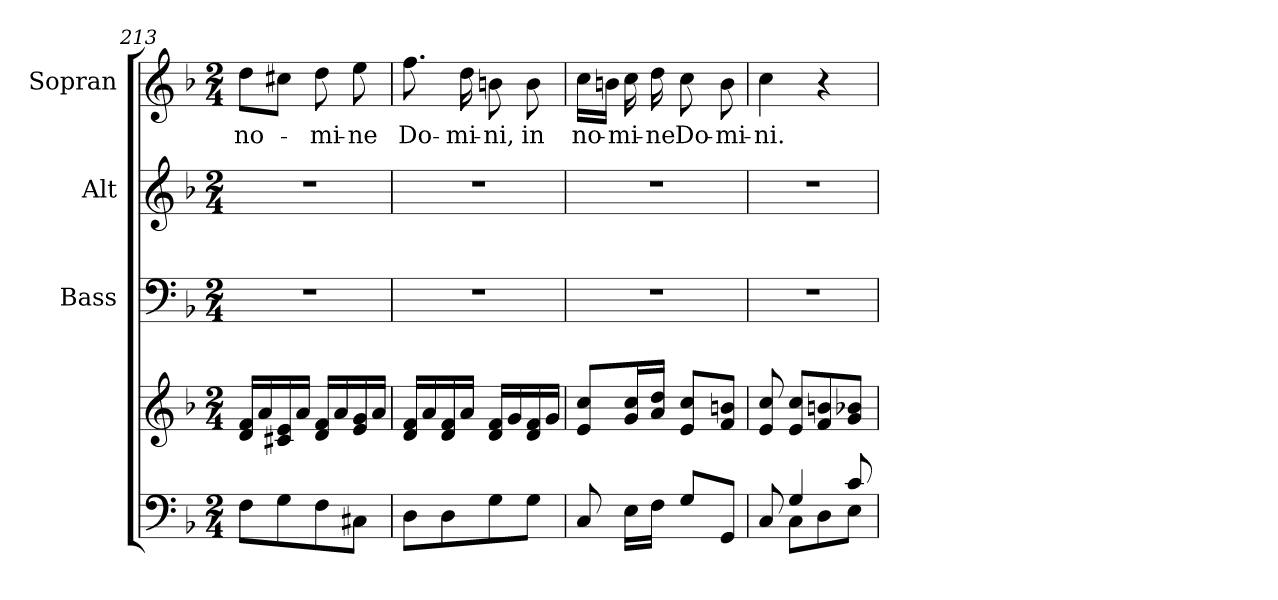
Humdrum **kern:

**kern	**kern	**kern	**kern	**kern	**text
*part4	*part4	*part3	*part2	*part1	*part1
*staff5	*staff4	*staff3	*staff2	*staff1	*staff1
*	*	*I"Bass	*I"Alt	*I"Sopran	*
*	*	*I'B.	*I'A.	*I'S.	*
!!LO:LB:g=z
*clefF4	*clefG2	*clefF4	*clefG2	*clefG2	*
*k[b-]	*k[b-]	*k[b-]	*k[b-]	*k[b-]	*
*F:	*F:	*F:	*F:	*F:	*
*M2/4	*M2/4	*M2/4	*M2/4	*M2/4	*
=213	=213	=213	=213	=213	=213
!	!	!	!	!	!LO:LY:b
8F\L	16d/ 16f/LL	2r	2r	8dd\L	no-
.	16a/	.	.	.	.
8G\	16c#X/ 16e/	.	.	8cc#X\J	.
.	16a/JJ	.	.	.	.
!	!	!	!	!	!LO:LY:b
8F\	16d/ 16f/LL	.	.	8dd\	-mi-
.	16a/	.	.	.	.
!	!	!	!	!	!LO:LY:b
8C#X\J	16e/ 16g/	.	.	8ee\	-ne
.	16a/JJ	.	.	.	.
=214	=214	=214	=214	=214	=214
!	!	!	!	!	!LO:LY:b
8D\L	16d/ 16f/LL	2r	2r	8.ff\	Do-
.	16a/	.	.	.	.
8D\	16d/ 16f/	.	.	.	.
!	!	!	!	!	!LO:LY:b
.	16a/JJ	.	.	16dd\	-mi-
!	!	!	!	!	!LO:LY:b
8G\	16d/ 16f/LL	.	.	8bn\	-ni,
.	16g/	.	.	.	.
!	!	!	!	!	!LO:LY:b
8G\J	16d/ 16f/	.	.	8b\	in
.	16g/JJ	.	.	.	.
=215	=215	=215	=215	=215	=215
!	!	!	!	!	!LO:LY:b
8C/	8e/ 8cc/L	2r	2r	16cc\LL	no-
.	.	.	.	16bn\JJ	.
!	!	!	!	!	!LO:LY:b
16E\LL	16g/ 16cc/L	.	.	16cc\	-mi-
!	!	!	!	!	!LO:LY:b
16F\JJ	16a/ 16dd/JJ	.	.	16dd\	-ne
!	!	!	!	!	!LO:LY:b
8G/L	8e/ 8cc/L	.	.	8cc\	Do-
!	!	!	!	!	!LO:LY:b
8GG/J	8f/ 8bn/J	.	.	8b\	-mi-
=216	=216	=216	=216	=216	=216
*^	*	*	*	*	*
!	!	!	!	!	!	!LO:LY:b
8C/	8ryy	8e/ 8cc/	2r	2r	4cc\	-ni.
4G/	8C\L	8e/ 8cc/L	.	.	.	.
.	8D\	8f/ 8bn/	.	.	4r	.
8c/	8E\J	8g/ 8b-X/J	.	.	.	.
*v	*v	*	*	*	*	*
=	=	=	=	=	=
*-	*-	*-	*-	*-	*-
